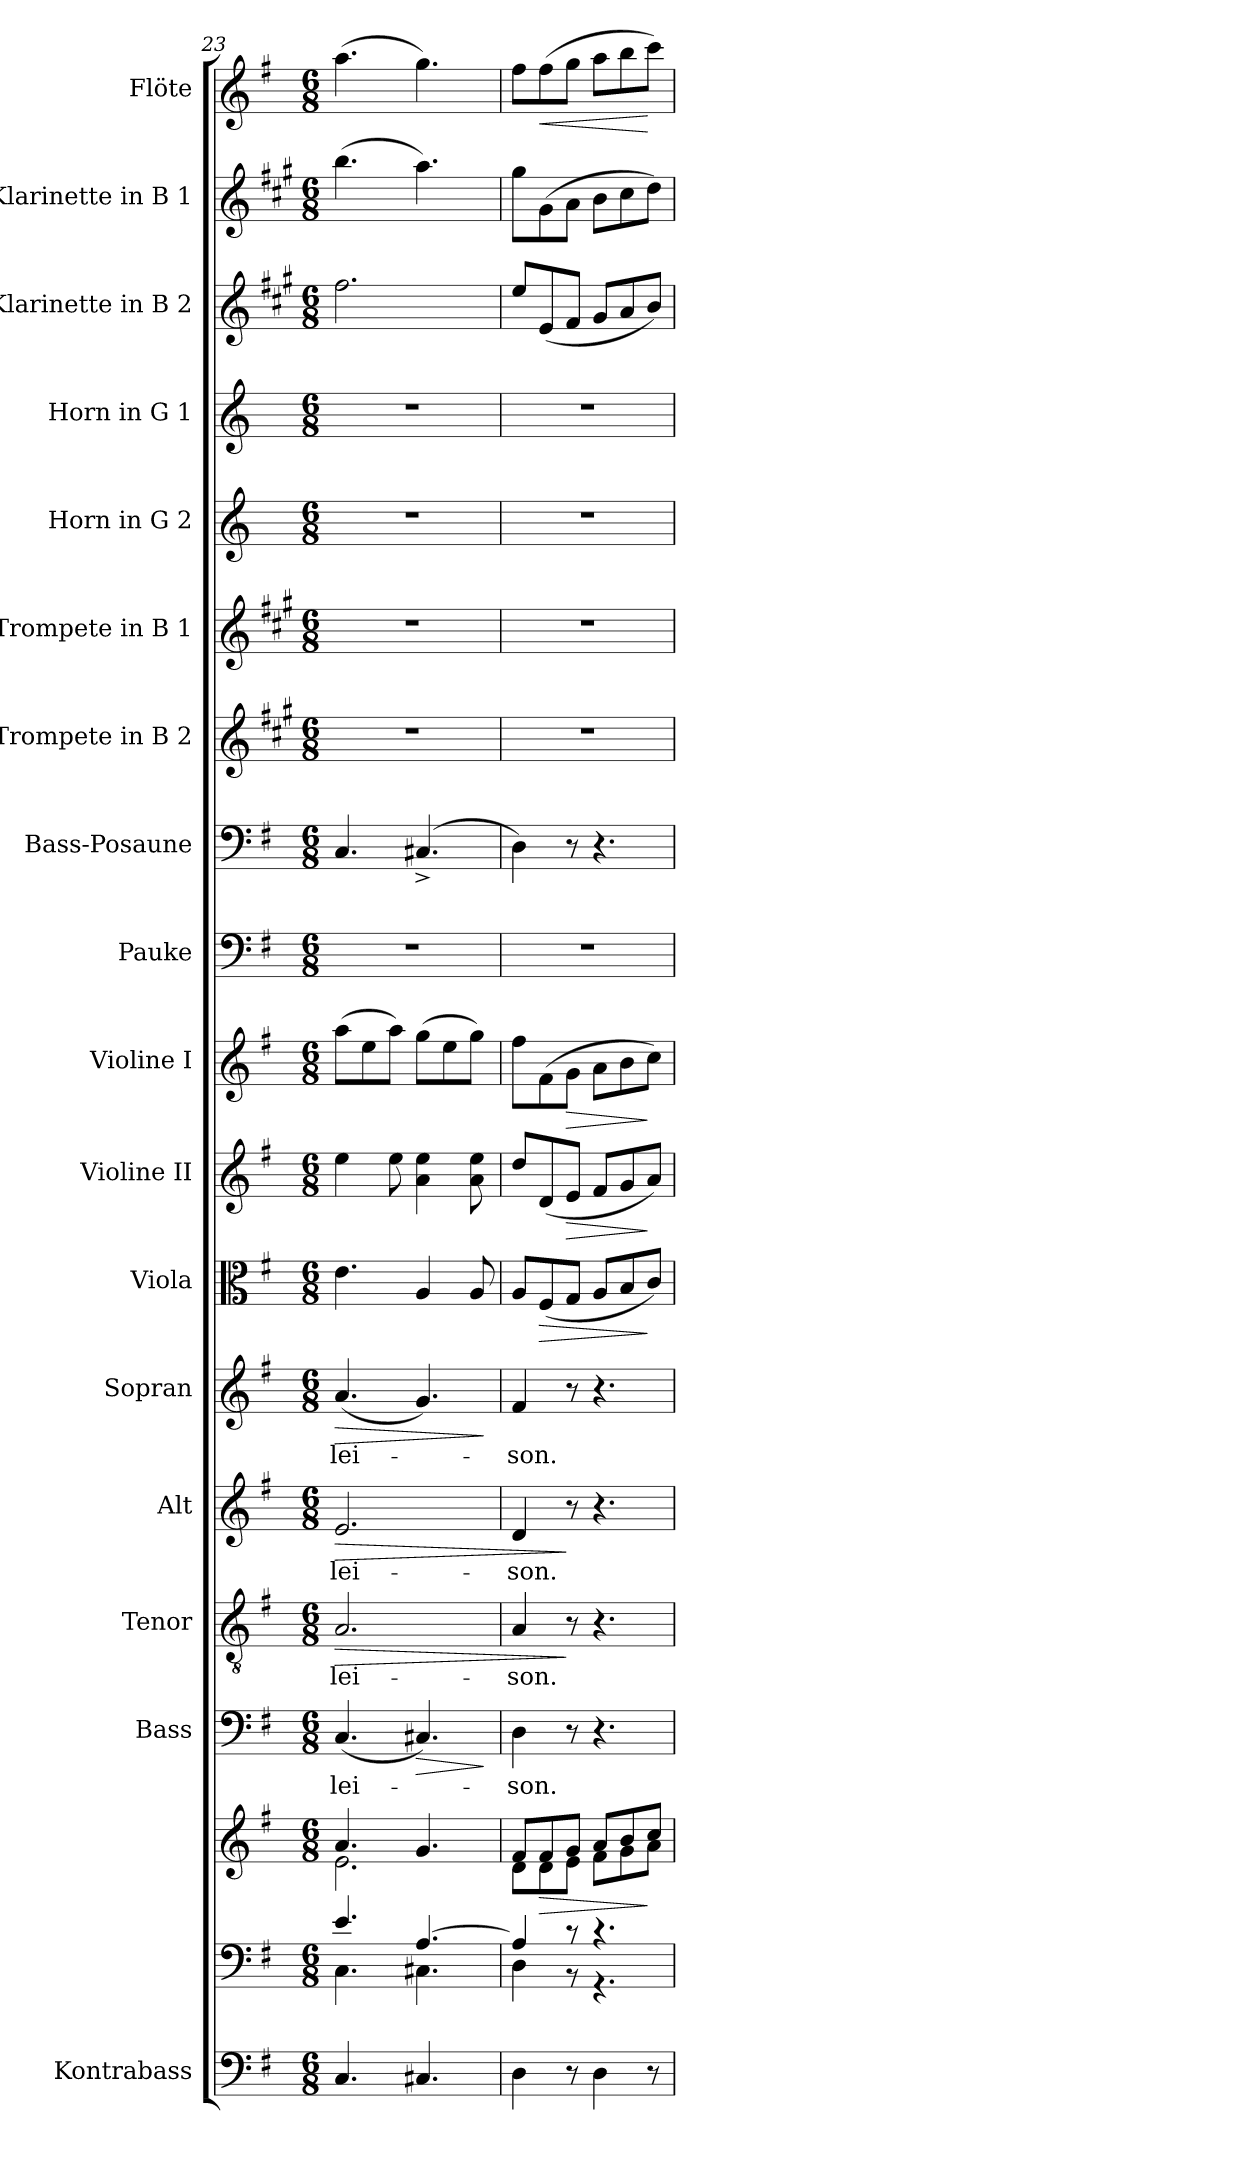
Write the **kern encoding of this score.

**kern	**kern	**kern	**dynam	**kern	**text	**dynam	**kern	**text	**dynam	**kern	**text	**dynam	**kern	**text	**dynam	**kern	**dynam	**kern	**dynam	**kern	**dynam	**kern	**kern	**kern	**kern	**kern	**kern	**kern	**kern	**kern	**dynam
*part18	*part17	*part17	*part17	*part16	*part16	*part16	*part15	*part15	*part15	*part14	*part14	*part14	*part13	*part13	*part13	*part12	*part12	*part11	*part11	*part10	*part10	*part9	*part8	*part7	*part6	*part5	*part4	*part3	*part2	*part1	*part1
*staff19	*staff18	*staff17	*staff17/18	*staff16	*staff16	*staff16	*staff15	*staff15	*staff15	*staff14	*staff14	*staff14	*staff13	*staff13	*staff13	*staff12	*staff12	*staff11	*staff11	*staff10	*staff10	*staff9	*staff8	*staff7	*staff6	*staff5	*staff4	*staff3	*staff2	*staff1	*staff1
*I"Kontrabass	*	*	*	*I"Bass	*	*	*I"Tenor	*	*	*I"Alt	*	*	*I"Sopran	*	*	*I"Viola	*	*I"Violine II	*	*I"Violine I	*	*I"Pauke	*I"Bass-Posaune	*I"Trompete in B 2	*I"Trompete in B 1	*I"Horn in G 2	*I"Horn in G 1	*I"Klarinette in B 2	*I"Klarinette in B 1	*I"Flöte	*
*I'Kb.	*	*	*	*I'B	*	*	*I'T	*	*	*I'A	*	*	*I'S	*	*	*I'Vla.	*	*I'Vl. II	*	*I'Vl. I	*	*I'Pk.	*I'B. Pos.	*	*	*I'Hrn. 2	*I'Hrn. 1	*	*	*I'Fl.	*
*clefF4	*clefF4	*clefG2	*	*clefF4	*	*	*clefGv2	*	*	*clefG2	*	*	*clefG2	*	*	*clefC3	*	*clefG2	*	*clefG2	*	*clefF4	*clefF4	*clefG2	*clefG2	*clefG2	*clefG2	*clefG2	*clefG2	*clefG2	*
*ITrd7c12	*	*	*	*	*	*	*	*	*	*	*	*	*	*	*	*	*	*	*	*	*	*	*	*ITrd1c2	*ITrd1c2	*ITrd3c5	*ITrd3c5	*ITrd1c2	*ITrd1c2	*	*
*k[f#]	*k[f#]	*k[f#]	*	*k[f#]	*	*	*k[f#]	*	*	*k[f#]	*	*	*k[f#]	*	*	*k[f#]	*	*k[f#]	*	*k[f#]	*	*k[f#]	*k[f#]	*k[f#]	*k[f#]	*k[f#]	*k[f#]	*k[f#]	*k[f#]	*k[f#]	*
*G:	*G:	*G:	*	*G:	*	*	*G:	*	*	*G:	*	*	*G:	*	*	*G:	*	*G:	*	*G:	*	*G:	*G:	*G:	*G:	*G:	*G:	*G:	*G:	*G:	*
*M6/8	*M6/8	*M6/8	*	*M6/8	*	*	*M6/8	*	*	*M6/8	*	*	*M6/8	*	*	*M6/8	*	*M6/8	*	*M6/8	*	*M6/8	*M6/8	*M6/8	*M6/8	*M6/8	*M6/8	*M6/8	*M6/8	*M6/8	*
=23	=23	=23	=23	=23	=23	=23	=23	=23	=23	=23	=23	=23	=23	=23	=23	=23	=23	=23	=23	=23	=23	=23	=23	=23	=23	=23	=23	=23	=23	=23	=23
*	*^	*^	*	*	*	*	*	*	*	*	*	*	*	*	*	*	*	*	*	*	*	*	*	*	*	*	*	*	*	*	*
!	!	!	!	!	!	!	!LO:LY:b	!	!	!LO:LY:b	!LO:HP:b	!	!LO:LY:b	!LO:HP:b	!	!LO:LY:b	!LO:HP:b	!	!	!	!	!	!	!	!	!	!	!	!	!	!	!	!
4.CC/	4.e/	4.C\	4.a/	2.e\	.	(<4.C/	-lei-	.	2.A/	-lei-	>	2.e/	-lei-	>	(<4.a/	-lei-	>	4.e\	.	4ee\	.	(>8aa\L	.	2.r	4.C/	2.r	2.r	2.r	2.r	2.ee\	(>4.aa\	(>4.aa\	.
.	.	.	.	.	.	.	.	.	.	.	.	.	.	.	.	.	.	.	.	.	.	8ee\	.	.	.	.	.	.	.	.	.	.	.
.	.	.	.	.	.	.	.	.	.	.	.	.	.	.	.	.	.	.	.	8ee\	.	8aa\J)	.	.	.	.	.	.	.	.	.	.	.
!	!	!	!	!	!	!	!	!LO:HP:b	!	!	!	!	!	!	!	!	!	!	!	!	!	!	!	!	!	!	!	!	!	!	!	!	!
4.CC#X/	[>4.A/	4.C#X\	4.g/	.	.	4.C#X/)	.	>	.	.	.	.	.	.	4.g/)	.	.	4A/	.	4a\ 4ee\	.	(>8gg\L	.	.	(4.C#X^</	.	.	.	.	.	4.gg\)	4.gg\)	.
.	.	.	.	.	.	.	.	.	.	.	.	.	.	.	.	.	.	.	.	.	.	8ee\	.	.	.	.	.	.	.	.	.	.	.
.	.	.	.	.	.	.	.	.	.	.	.	.	.	.	.	.	.	8A/	.	8a\ 8ee\	.	8gg\J)	.	.	.	.	.	.	.	.	.	.	.
*	*v	*v	*	*	*	*	*	*	*	*	*	*	*	*	*	*	*	*	*	*	*	*	*	*	*	*	*	*	*	*	*	*	*
*	*	*v	*v	*	*	*	*	*	*	*	*	*	*	*	*	*	*	*	*	*	*	*	*	*	*	*	*	*	*	*	*	*
.	.	.	.	.	.	]	.	.	.	.	.	.	.	.	]	.	.	.	.	.	.	.	.	.	.	.	.	.	.	.	.
=24	=24	=24	=24	=24	=24	=24	=24	=24	=24	=24	=24	=24	=24	=24	=24	=24	=24	=24	=24	=24	=24	=24	=24	=24	=24	=24	=24	=24	=24	=24	=24
*	*^	*^	*	*	*	*	*	*	*	*	*	*	*	*	*	*	*	*	*	*	*	*	*	*	*	*	*	*	*	*	*
!	!	!	!	!	!	!	!LO:LY:b	!	!	!LO:LY:b	!	!	!LO:LY:b	!	!	!LO:LY:b	!	!	!	!	!	!	!	!	!	!	!	!	!	!	!	!	!
4DD\	4A/]	4D\	8f#/L	8d\L	.	4D\	-son.	.	4A/	-son.	.	4d/	-son.	.	4f#/	-son.	.	8A/L	.	8dd/L	.	8ff#\L	.	2.r	4D\)	2.r	2.r	2.r	2.r	8dd/L	8ff#\L	8ff#\L	.
!	!	!	!	!	!LO:HP:b	!	!	!	!	!	!	!	!	!	!	!	!	!	!LO:HP:b	!	!	!	!	!	!	!	!	!	!	!	!	!	!LO:HP:b
.	.	.	8f#/	8d\	>	.	.	.	.	.	.	.	.	.	.	.	.	(<8F#/	>	(<8d/	.	(>8f#\	.	.	.	.	.	.	.	(<8d/	(>8f#\	(>8ff#\	<
!	!	!	!	!	!	!	!	!	!	!	!	!	!	!	!	!	!	!	!	!	!LO:HP:b	!	!LO:HP:b	!	!	!	!	!	!	!	!	!	!
8r	8r	8r	8g/J	8e\J	.	8r	.	.	8r	.	]	8r	.	]	8r	.	.	8G/J	.	8e/J	>	8g\J	>	.	8r	.	.	.	.	8e/J	8g\J	8gg\J	.
4DD\	4.r	4.r	8a/L	8f#\L	.	4.r	.	.	4.r	.	.	4.r	.	.	4.r	.	.	8A/L	.	8f#/L	.	8a\L	.	.	4.r	.	.	.	.	8f#/L	8a\L	8aa\L	.
.	.	.	8b/	8g\	.	.	.	.	.	.	.	.	.	.	.	.	.	8B/	.	8g/	.	8b\	.	.	.	.	.	.	.	8g/	8b\	8bb\	.
8r	.	.	8cc/J	8a\J	]	.	.	.	.	.	.	.	.	.	.	.	.	8c/J)	]	8a/J)	]	8cc\J)	]	.	.	.	.	.	.	8a/J)	8cc\J)	8ccc\J)	[
*	*v	*v	*	*	*	*	*	*	*	*	*	*	*	*	*	*	*	*	*	*	*	*	*	*	*	*	*	*	*	*	*	*	*
*	*	*v	*v	*	*	*	*	*	*	*	*	*	*	*	*	*	*	*	*	*	*	*	*	*	*	*	*	*	*	*	*	*
=	=	=	=	=	=	=	=	=	=	=	=	=	=	=	=	=	=	=	=	=	=	=	=	=	=	=	=	=	=	=	=
*-	*-	*-	*-	*-	*-	*-	*-	*-	*-	*-	*-	*-	*-	*-	*-	*-	*-	*-	*-	*-	*-	*-	*-	*-	*-	*-	*-	*-	*-	*-	*-
